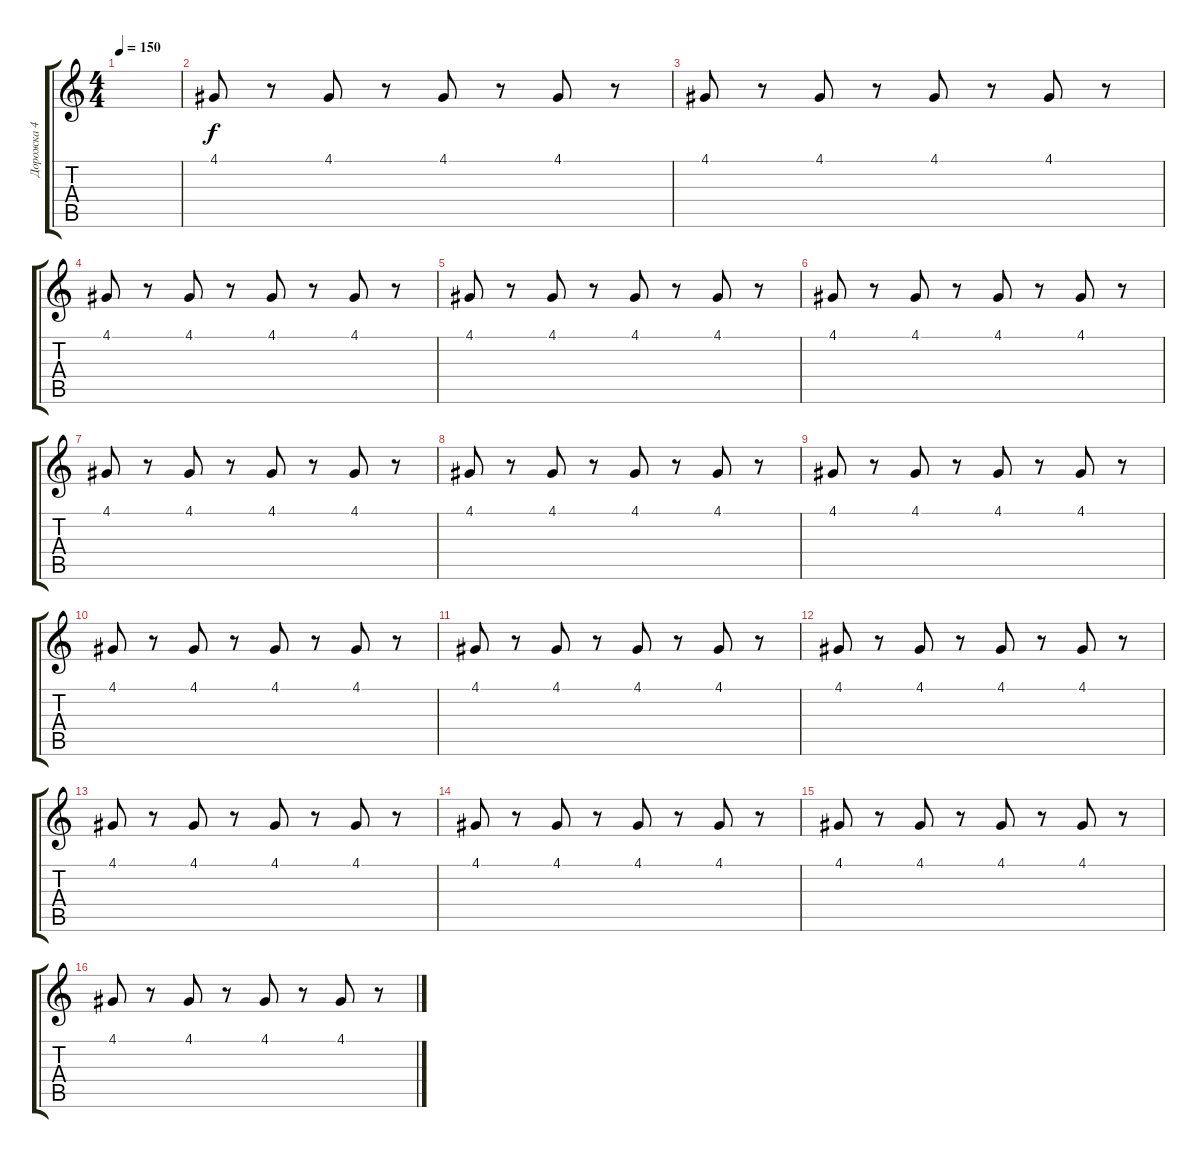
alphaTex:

\track ("Дорожка 4" "Дорожка 4") {instrument stringensemble1}
\staff {score tabs}
\tuning (E4 B3 G3 D3 A2 E2) {hide}
\ts (4 4)
\tempo 150
\clef g2
\ks c
|
4.1.8 r.8 4.1.8 r.8 4.1.8 r.8 4.1.8 r.8 |
4.1.8 r.8 4.1.8 r.8 4.1.8 r.8 4.1.8 r.8 |
4.1.8 r.8 4.1.8 r.8 4.1.8 r.8 4.1.8 r.8 |
4.1.8 r.8 4.1.8 r.8 4.1.8 r.8 4.1.8 r.8 |
4.1.8 r.8 4.1.8 r.8 4.1.8 r.8 4.1.8 r.8 |
4.1.8 r.8 4.1.8 r.8 4.1.8 r.8 4.1.8 r.8 |
4.1.8 r.8 4.1.8 r.8 4.1.8 r.8 4.1.8 r.8 |
4.1.8 r.8 4.1.8 r.8 4.1.8 r.8 4.1.8 r.8 |
4.1.8 r.8 4.1.8 r.8 4.1.8 r.8 4.1.8 r.8 |
4.1.8 r.8 4.1.8 r.8 4.1.8 r.8 4.1.8 r.8 |
4.1.8 r.8 4.1.8 r.8 4.1.8 r.8 4.1.8 r.8 |
4.1.8 r.8 4.1.8 r.8 4.1.8 r.8 4.1.8 r.8 |
4.1.8 r.8 4.1.8 r.8 4.1.8 r.8 4.1.8 r.8 |
4.1.8 r.8 4.1.8 r.8 4.1.8 r.8 4.1.8 r.8 |
4.1.8 r.8 4.1.8 r.8 4.1.8 r.8 4.1.8 r.8
